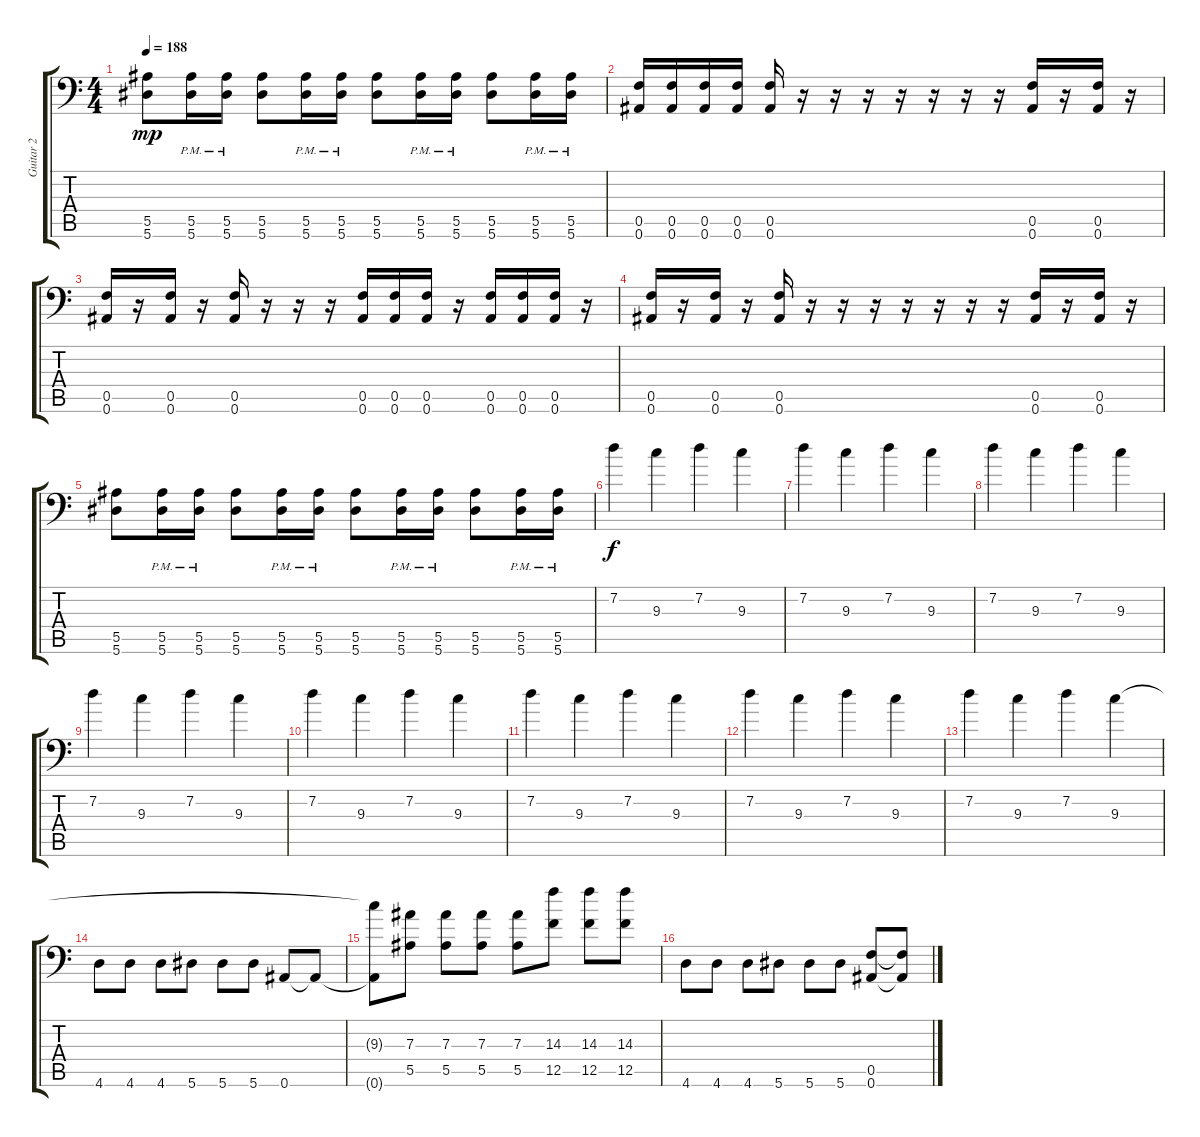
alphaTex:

\track ("Guitar 2" "Guitar 2") {instrument distortionguitar}
\staff {score tabs}
\tuning (C4 G3 Eb3 Bb2 F2 Bb1) {hide}
\ts (4 4)
\tempo 188
\clef f4
\ks c
(5.5 5.6).8{dy mp} (5.5{pm} 5.6{pm}).16 (5.5{pm} 5.6{pm}).16 (5.5 5.6).8 (5.5{pm} 5.6{pm}).16 (5.5{pm} 5.6{pm}).16 (5.5 5.6).8 (5.5{pm} 5.6{pm}).16 (5.5{pm} 5.6{pm}).16 (5.5 5.6).8 (5.5{pm} 5.6{pm}).16 (5.5{pm} 5.6{pm}).16 |
(0.5 0.6).16 (0.5 0.6).16 (0.5 0.6).16 (0.5 0.6).16 (0.5 0.6).16 r.16 r.16 r.16 r.16 r.16 r.16 r.16 (0.5 0.6).16 r.16 (0.5 0.6).16 r.16 |
(0.5 0.6).16 r.16 (0.5 0.6).16 r.16 (0.5 0.6).16 r.16 r.16 r.16 (0.5 0.6).16 (0.5 0.6).16 (0.5 0.6).16 r.16 (0.5 0.6).16 (0.5 0.6).16 (0.5 0.6).16 r.16 |
(0.5 0.6).16 r.16 (0.5 0.6).16 r.16 (0.5 0.6).16 r.16 r.16 r.16 r.16 r.16 r.16 r.16 (0.5 0.6).16 r.16 (0.5 0.6).16 r.16 |
(5.5 5.6).8 (5.5{pm} 5.6{pm}).16 (5.5{pm} 5.6{pm}).16 (5.5 5.6).8 (5.5{pm} 5.6{pm}).16 (5.5{pm} 5.6{pm}).16 (5.5 5.6).8 (5.5{pm} 5.6{pm}).16 (5.5{pm} 5.6{pm}).16 (5.5 5.6).8 (5.5{pm} 5.6{pm}).16 (5.5{pm} 5.6{pm}).16 |
7.2.4{dy f instrument acousticguitarsteel} 9.3.4 7.2.4 9.3.4 |
7.2.4 9.3.4 7.2.4 9.3.4 |
7.2.4 9.3.4 7.2.4 9.3.4 |
7.2.4 9.3.4 7.2.4 9.3.4 |
7.2.4 9.3.4 7.2.4 9.3.4 |
7.2.4 9.3.4 7.2.4 9.3.4 |
7.2.4 9.3.4 7.2.4 9.3.4 |
7.2.4 9.3.4 7.2.4 9.3.4 |
4.6.8{instrument distortionguitar} 4.6.8 4.6.8 5.6.8 5.6.8 5.6.8 0.6.8 0.6{t}.8 |
(9.3{t} 0.6{t}).8 (7.3 5.5).8 (7.3 5.5).8 (7.3 5.5).8 (7.3 5.5).8 (14.3 12.5).8 (14.3 12.5).8 (14.3 12.5).8 |
4.6.8 4.6.8 4.6.8 5.6.8 5.6.8 5.6.8 (0.5 0.6).8 (0.5{t} 0.6{t}).8
